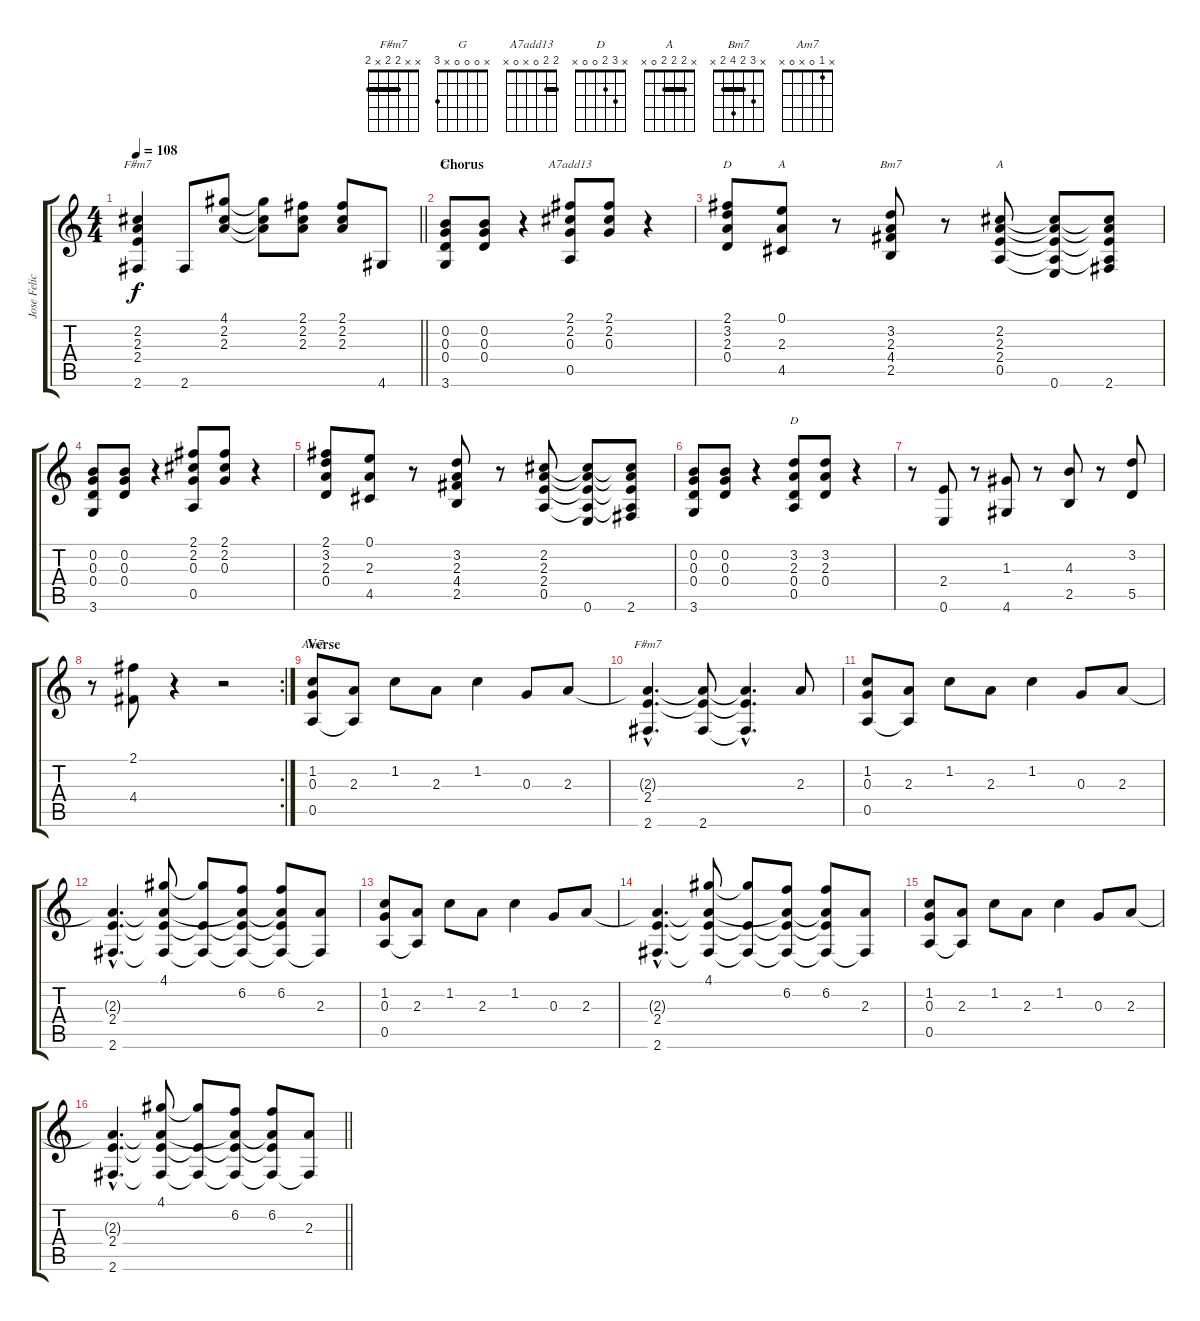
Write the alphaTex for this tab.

\track ("Jose Feliciano" "Jose Felic") {instrument acousticguitarnylon}
\staff {score tabs}
\tuning (E4 B3 G3 D3 A2 E2) {hide}
\chord ("F#m7" x 2 2 2 x 2) {barre 2}
\chord ("G" x 0 0 0 x 3)
\chord ("A7add13" 2 2 0 x 0 x) {barre 2}
\chord ("D" 2 3 2 0 x x) {barre 2}
\chord ("A" 0 x 2 x 4 x)
\chord ("Bm7" x 3 2 4 2 x) {barre 2}
\chord ("A" x 2 2 2 0 x) {barre 2}
\chord ("D" x 3 2 0 0 x)
\chord ("Am7" x 1 0 x 0 x)
\chord ("F#m7" x x 2 2 x 2) {barre 2}
\ts (4 4)
\tempo 108
\clef g2
\barLineRight lightlight
\ks c
(2.2 2.3 2.4 2.6).4{ch "F#m7" dy f} 2.6.8 (4.1 2.2 2.3).8 (4.1{t} 2.2{t} 2.3{t}).8 (2.1 2.2 2.3).8 (2.1 2.2 2.3).8 4.6.8 |
\section ("" "Chorus")
(0.2 0.3 0.4 3.6).8{ch "G"} (0.2 0.3 0.4).8 r.4 (2.1 2.2 0.3 0.5).8{ch "A7add13"} (2.1 2.2 0.3).8 r.4 |
(2.1 3.2 2.3 0.4).8{ch "D"} (0.1 2.3 4.5).8{ch "A"} r.8 (3.2 2.3 4.4 2.5).8{ch "Bm7"} r.8 (2.2 2.3 2.4 0.5).8{ch "A"} (2.2{t} 2.3{t} 2.4{t} 0.5{t} 0.6).8 (2.2{t} 2.3{t} 2.4{t} 0.5{t} 2.6).8 |
(0.2 0.3 0.4 3.6).8 (0.2 0.3 0.4).8 r.4 (2.1 2.2 0.3 0.5).8 (2.1 2.2 0.3).8 r.4 |
(2.1 3.2 2.3 0.4).8 (0.1 2.3 4.5).8 r.8 (3.2 2.3 4.4 2.5).8 r.8 (2.2 2.3 2.4 0.5).8 (2.2{t} 2.3{t} 2.4{t} 0.5{t} 0.6).8 (2.2{t} 2.3{t} 2.4{t} 0.5{t} 2.6).8 |
(0.2 0.3 0.4 3.6).8 (0.2 0.3 0.4).8 r.4 (3.2 2.3 0.4 0.5).8{ch "D"} (3.2 2.3 0.4).8 r.4 |
r.8 (2.4 0.6).8 r.8 (1.3 4.6).8 r.8 (4.3 2.5).8 r.8 (3.2 5.5).8 |
\rc 2
r.8 (2.1 4.4).8 r.4 r.2 |
\section ("" "Verse")
(1.2 0.3 0.5).8{ch "Am7"} (2.3 0.5{t}).8 1.2.8 2.3.8 1.2.4 0.3.8 2.3.8 |
(2.3{hac t} 2.4{hac} 2.6{hac}).4{d ch "F#m7"} (2.3{t} 2.4{t} 2.6).8 (2.3{hac t} 2.4{hac t} 2.6{hac t}).4{d} 2.3.8 |
(1.2 0.3 0.5).8 (2.3 0.5{t}).8 1.2.8 2.3.8 1.2.4 0.3.8 2.3.8 |
(2.3{hac t} 2.4{hac} 2.6{hac}).4{d} (4.1 2.3{t} 2.4{t} 2.6{t}).8 (4.1{t} 2.4{t} 2.6{t}).8 (6.2 2.3{t} 2.4{t} 2.6{t}).8 (6.2 2.3{t} 2.4{t} 2.6{t}).8 (2.3 2.6{t}).8 |
(1.2 0.3 0.5).8 (2.3 0.5{t}).8 1.2.8 2.3.8 1.2.4 0.3.8 2.3.8 |
(2.3{hac t} 2.4{hac} 2.6{hac}).4{d} (4.1 2.3{t} 2.4{t} 2.6{t}).8 (4.1{t} 2.4{t} 2.6{t}).8 (6.2 2.3{t} 2.4{t} 2.6{t}).8 (6.2 2.3{t} 2.4{t} 2.6{t}).8 (2.3 2.6{t}).8 |
(1.2 0.3 0.5).8 (2.3 0.5{t}).8 1.2.8 2.3.8 1.2.4 0.3.8 2.3.8 |
\barLineRight lightlight
(2.3{hac t} 2.4{hac} 2.6{hac}).4{d} (4.1 2.3{t} 2.4{t} 2.6{t}).8 (4.1{t} 2.4{t} 2.6{t}).8 (6.2 2.3{t} 2.4{t} 2.6{t}).8 (6.2 2.3{t} 2.4{t} 2.6{t}).8 (2.3 2.6{t}).8
